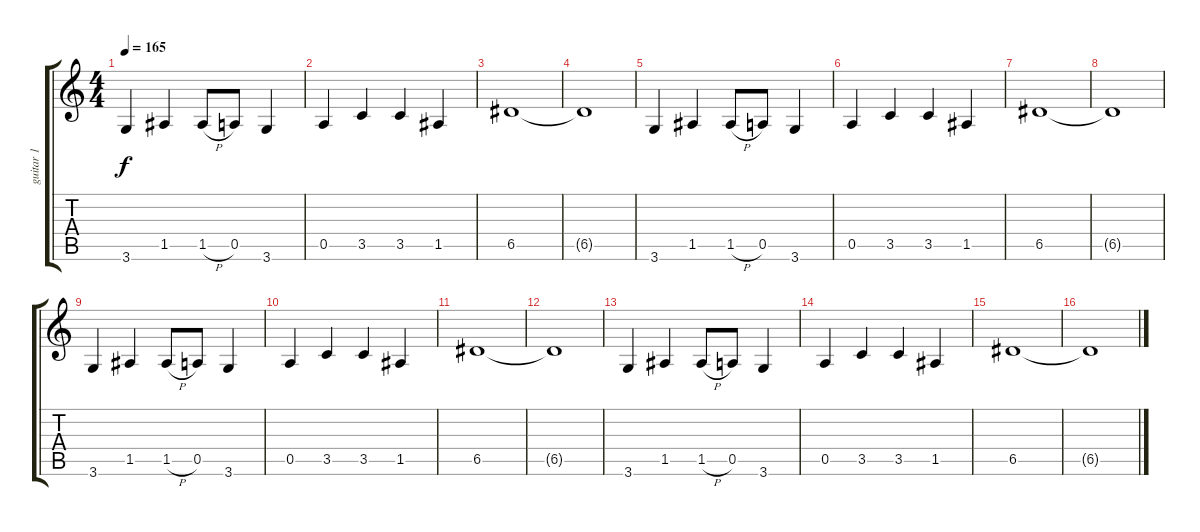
\track ("guitar 1" "guitar 1") {instrument electricguitarmuted}
\staff {score tabs}
\tuning (E4 B3 G3 D3 A2 E2) {hide}
\ts (4 4)
\tempo 165
\clef g2
\ks c
3.6.4{dy f} 1.5.4 1.5{h}.8 0.5.8 3.6.4 |
0.5.4 3.5.4 3.5.4 1.5.4 |
6.5.1 |
6.5{t}.1 |
3.6.4 1.5.4 1.5{h}.8 0.5.8 3.6.4 |
0.5.4 3.5.4 3.5.4 1.5.4 |
6.5.1 |
6.5{t}.1 |
3.6.4 1.5.4 1.5{h}.8 0.5.8 3.6.4 |
0.5.4 3.5.4 3.5.4 1.5.4 |
6.5.1 |
6.5{t}.1 |
3.6.4 1.5.4 1.5{h}.8 0.5.8 3.6.4 |
0.5.4 3.5.4 3.5.4 1.5.4 |
6.5.1 |
6.5{t}.1
